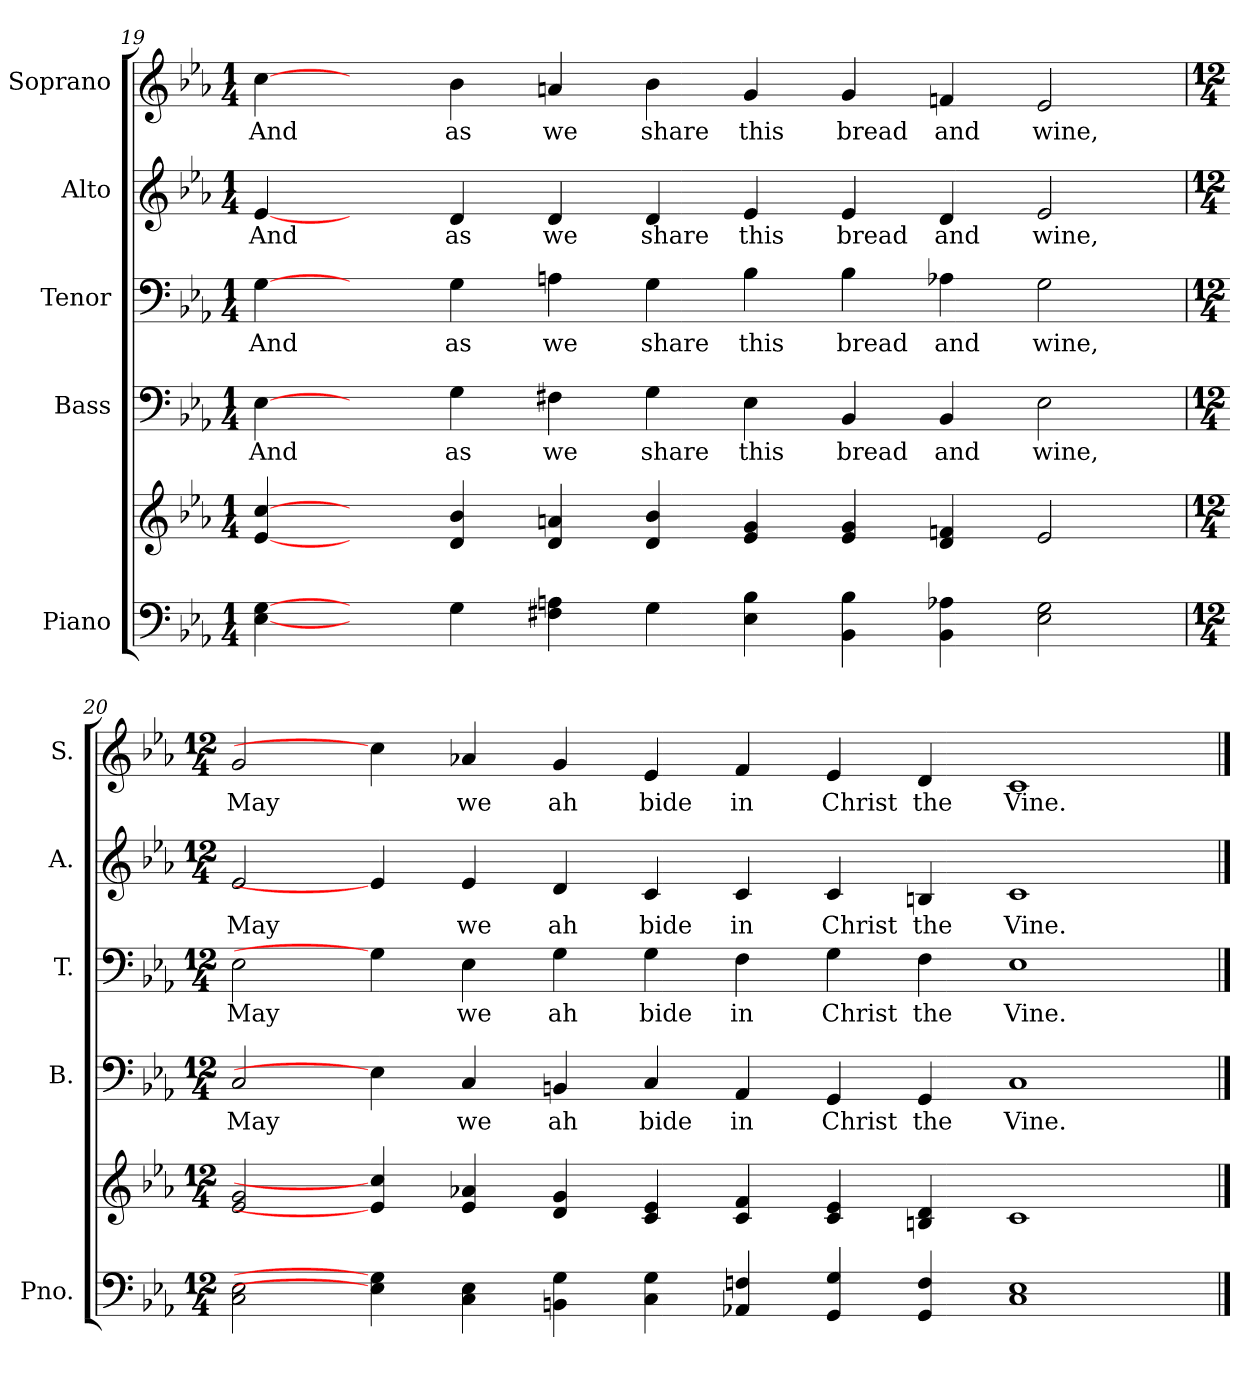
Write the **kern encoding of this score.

**kern	**kern	**kern	**text	**kern	**text	**kern	**text	**kern	**text
*part5	*part5	*part4	*part4	*part3	*part3	*part2	*part2	*part1	*part1
*staff6	*staff5	*staff4	*staff4	*staff3	*staff3	*staff2	*staff2	*staff1	*staff1
*I"Piano	*	*I"Bass	*	*I"Tenor	*	*I"Alto	*	*I"Soprano	*
*I'Pno.	*	*I'B.	*	*I'T.	*	*I'A.	*	*I'S.	*
!!LO:PB:g=z
*clefF4	*clefG2	*clefF4	*	*clefF4	*	*clefG2	*	*clefG2	*
*k[b-e-a-]	*k[b-e-a-]	*k[b-e-a-]	*	*k[b-e-a-]	*	*k[b-e-a-]	*	*k[b-e-a-]	*
*E-:	*E-:	*E-:	*	*E-:	*	*E-:	*	*E-:	*
*M1/4	*M1/4	*M1/4	*	*M1/4	*	*M1/4	*	*M1/4	*
=19	=19	=19	=19	=19	=19	=19	=19	=19	=19
!	!	!	!LO:LY:b:color=#000000	!	!	!	!	!	!
!	!	!	!	!	!LO:LY:b:color=#000000	!	!	!	!
!	!	!	!	!	!	!	!LO:LY:b:color=#000000	!	!
!	!	!	!	!	!	!	!	!	!LO:LY:b:color=#000000
[4E-i\ [4Gi	[4e-i/ [4cci	[4E-i\	And	[4Gi\	And	[4e-i/	And	[4cci\	And
4ryy	4ryy	4ryy	.	4ryy	.	4ryy	.	4ryy	.
!	!	!	!LO:LY:b:color=#000000	!	!	!	!	!	!
!	!	!	!	!	!LO:LY:b:color=#000000	!	!	!	!
!	!	!	!	!	!	!	!LO:LY:b:color=#000000	!	!
!	!	!	!	!	!	!	!	!	!LO:LY:b:color=#000000
4Gi\	4di/ 4b-i	4Gi\	as	4Gi\	as	4di/	as	4b-i\	as
!	!	!	!LO:LY:b:color=#000000	!	!	!	!	!	!
!	!	!	!	!	!LO:LY:b:color=#000000	!	!	!	!
!	!	!	!	!	!	!	!LO:LY:b:color=#000000	!	!
!	!	!	!	!	!	!	!	!	!LO:LY:b:color=#000000
4F#Xi\ 4Ani	4di/ 4ani	4F#Xi\	we	4Ani\	we	4di/	we	4ani/	we
!	!	!	!LO:LY:b:color=#000000	!	!	!	!	!	!
!	!	!	!	!	!LO:LY:b:color=#000000	!	!	!	!
!	!	!	!	!	!	!	!LO:LY:b:color=#000000	!	!
!	!	!	!	!	!	!	!	!	!LO:LY:b:color=#000000
4Gi\	4di/ 4b-i	4Gi\	share	4Gi\	share	4di/	share	4b-i\	share
!	!	!	!LO:LY:b:color=#000000	!	!	!	!	!	!
!	!	!	!	!	!LO:LY:b:color=#000000	!	!	!	!
!	!	!	!	!	!	!	!LO:LY:b:color=#000000	!	!
!	!	!	!	!	!	!	!	!	!LO:LY:b:color=#000000
4E-i\ 4B-i	4e-i/ 4gi	4E-i\	this	4B-i\	this	4e-i/	this	4gi/	this
!	!	!	!LO:LY:b:color=#000000	!	!	!	!	!	!
!	!	!	!	!	!LO:LY:b:color=#000000	!	!	!	!
!	!	!	!	!	!	!	!LO:LY:b:color=#000000	!	!
!	!	!	!	!	!	!	!	!	!LO:LY:b:color=#000000
4BB-i\ 4B-i	4e-i/ 4gi	4BB-i/	bread	4B-i\	bread	4e-i/	bread	4gi/	bread
!	!	!	!LO:LY:b:color=#000000	!	!	!	!	!	!
!	!	!	!	!	!LO:LY:b:color=#000000	!	!	!	!
!	!	!	!	!	!	!	!LO:LY:b:color=#000000	!	!
!	!	!	!	!	!	!	!	!	!LO:LY:b:color=#000000
4BB-i\ 4A-Xi	4di/ 4fni	4BB-i/	and	4A-Xi\	and	4di/	and	4fni/	and
!	!	!	!LO:LY:b:color=#000000	!	!	!	!	!	!
!	!	!	!	!	!LO:LY:b:color=#000000	!	!	!	!
!	!	!	!	!	!	!	!LO:LY:b:color=#000000	!	!
!	!	!	!	!	!	!	!	!	!LO:LY:b:color=#000000
2E-i\ 2Gi	2e-i/	2E-i\	wine,	2Gi\	wine,	2e-i/	wine,	2e-i/	wine,
!!LO:PB:g=z
=20	=20	=20	=20	=20	=20	=20	=20	=20	=20
*M12/4	*M12/4	*M12/4	*	*M12/4	*	*M12/4	*	*M12/4	*
!	!	!	!LO:LY:b:color=#000000	!	!	!	!	!	!
!	!	!	!	!	!LO:LY:b:color=#000000	!	!	!	!
!	!	!	!	!	!	!	!LO:LY:b:color=#000000	!	!
!	!	!	!	!	!	!	!	!	!LO:LY:b:color=#000000
2Ci\ 2E-i	2e-i/ 2gi	2Ci/	May	2E-i\	May	2e-i/	May	2gi/	May
4E-i\] 4Gi]	4e-i/] 4cci]	4E-i\]	.	4Gi\]	.	4e-i/]	.	4cci\]	.
!	!	!	!LO:LY:b:color=#000000	!	!	!	!	!	!
!	!	!	!	!	!LO:LY:b:color=#000000	!	!	!	!
!	!	!	!	!	!	!	!LO:LY:b:color=#000000	!	!
!	!	!	!	!	!	!	!	!	!LO:LY:b:color=#000000
4Ci\ 4E-i	4e-i/ 4a-Xi	4Ci/	we	4E-i\	we	4e-i/	we	4a-Xi/	we
!	!	!	!LO:LY:b:color=#000000	!	!	!	!	!	!
!	!	!	!	!	!LO:LY:b:color=#000000	!	!	!	!
!	!	!	!	!	!	!	!LO:LY:b:color=#000000	!	!
!	!	!	!	!	!	!	!	!	!LO:LY:b:color=#000000
4BBni\ 4Gi	4di/ 4gi	4BBni/	ah	4Gi\	ah	4di/	ah	4gi/	ah
!	!	!	!LO:LY:b:color=#000000	!	!	!	!	!	!
!	!	!	!	!	!LO:LY:b:color=#000000	!	!	!	!
!	!	!	!	!	!	!	!LO:LY:b:color=#000000	!	!
!	!	!	!	!	!	!	!	!	!LO:LY:b:color=#000000
4Ci\ 4Gi	4ci/ 4e-i	4Ci/	bide	4Gi\	bide	4ci/	bide	4e-i/	bide
!	!	!	!LO:LY:b:color=#000000	!	!	!	!	!	!
!	!	!	!	!	!LO:LY:b:color=#000000	!	!	!	!
!	!	!	!	!	!	!	!LO:LY:b:color=#000000	!	!
!	!	!	!	!	!	!	!	!	!LO:LY:b:color=#000000
4AA-Xi/ 4Fni	4ci/ 4fi	4AA-i/	in	4Fi\	in	4ci/	in	4fi/	in
!	!	!	!LO:LY:b:color=#000000	!	!	!	!	!	!
!	!	!	!	!	!LO:LY:b:color=#000000	!	!	!	!
!	!	!	!	!	!	!	!LO:LY:b:color=#000000	!	!
!	!	!	!	!	!	!	!	!	!LO:LY:b:color=#000000
4GGi/ 4Gi	4ci/ 4e-i	4GGi/	Christ	4Gi\	Christ	4ci/	Christ	4e-i/	Christ
!	!	!	!LO:LY:b:color=#000000	!	!	!	!	!	!
!	!	!	!	!	!LO:LY:b:color=#000000	!	!	!	!
!	!	!	!	!	!	!	!LO:LY:b:color=#000000	!	!
!	!	!	!	!	!	!	!	!	!LO:LY:b:color=#000000
4GGi/ 4Fi	4Bni/ 4di	4GGi/	the	4Fi\	the	4Bni/	the	4di/	the
!	!	!	!LO:LY:b:color=#000000	!	!	!	!	!	!
!	!	!	!	!	!LO:LY:b:color=#000000	!	!	!	!
!	!	!	!	!	!	!	!LO:LY:b:color=#000000	!	!
!	!	!	!	!	!	!	!	!	!LO:LY:b:color=#000000
1Ci 1E-i	1ci	1Ci	Vine.	1E-i	Vine.	1ci	Vine.	1ci	Vine.
==	==	==	==	==	==	==	==	==	==
*-	*-	*-	*-	*-	*-	*-	*-	*-	*-
